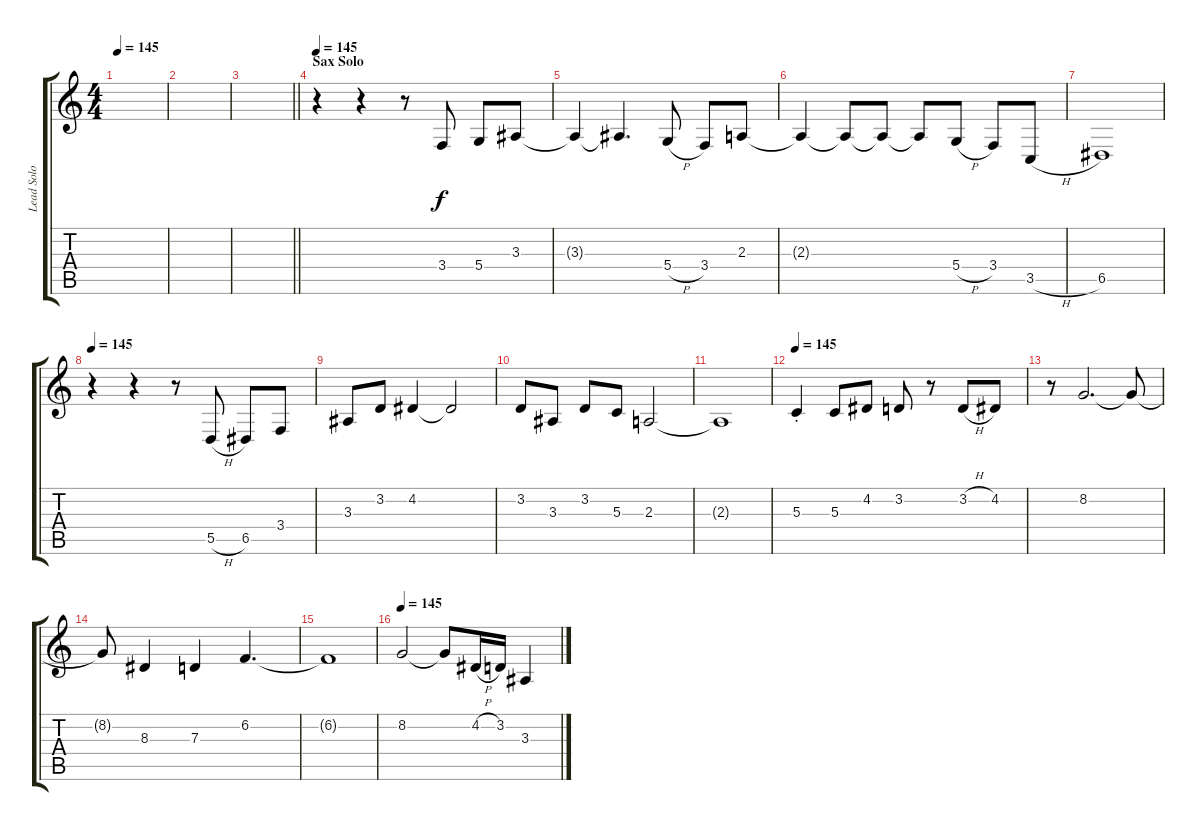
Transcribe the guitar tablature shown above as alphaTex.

\track ("Lead Solo Guitar" "Lead Solo ") {instrument trumpet}
\staff {score tabs}
\tuning (E4 B3 G3 D3 A2 E2) {hide}
\ts (4 4)
\tempo 145
\clef g2
\ks c
|
|
\barLineRight lightlight
|
\section ("" "Sax Solo")
\tempo 145
r.4 r.4 r.8 3.4.8 5.4.8 3.3.8 |
3.3{t}.4 3.3{t}.4{d} 5.4{h}.8 3.4.8 2.3.8 |
2.3{t}.4 2.3{t}.8 2.3{t}.8 2.3{t}.8 5.4{h}.8 3.4.8 3.5{h}.8 |
6.5.1 |
\tempo 145
r.4 r.4 r.8 5.5{h}.8{instrument trumpet} 6.5.8 3.4.8 |
3.3.8 3.2.8 4.2.4 4.2{t}.2 |
3.2.8 3.3.8 3.2.8 5.3.8 2.3.2 |
2.3{t}.1 |
\tempo 145
5.3{st}.4{instrument trumpet} 5.3.8 4.2.8 3.2.8 r.8 3.2{h}.8 4.2.8 |
r.8 8.2.2{d} 8.2{t}.8 |
8.2{t}.8 8.3.4 7.3.4 6.2.4{d} |
6.2{t}.1 |
\tempo 145
8.2.2 8.2{t}.8 4.2{h}.16 3.2.16 3.3.4
